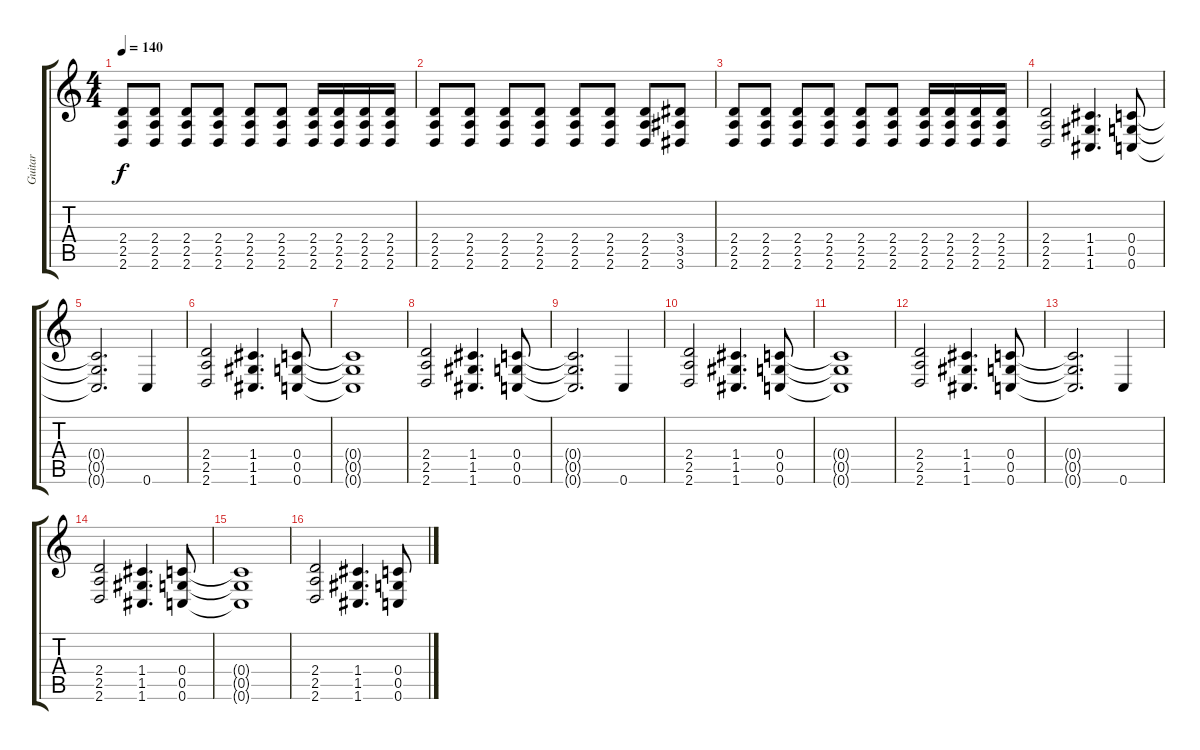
\track ("Guitar" "Guitar") {instrument distortionguitar}
\staff {score tabs}
\tuning (D4 A3 F3 C3 G2 C2) {hide}
\ts (4 4)
\tempo 140
\clef g2
\ks c
(2.4 2.5 2.6).8{dy f} (2.4 2.5 2.6).8 (2.4 2.5 2.6).8 (2.4 2.5 2.6).8 (2.4 2.5 2.6).8 (2.4 2.5 2.6).8 (2.4 2.5 2.6).16 (2.4 2.5 2.6).16 (2.4 2.5 2.6).16 (2.4 2.5 2.6).16 |
(2.4 2.5 2.6).8 (2.4 2.5 2.6).8 (2.4 2.5 2.6).8 (2.4 2.5 2.6).8 (2.4 2.5 2.6).8 (2.4 2.5 2.6).8 (2.4 2.5 2.6).8 (3.4 3.5 3.6).8 |
(2.4 2.5 2.6).8 (2.4 2.5 2.6).8 (2.4 2.5 2.6).8 (2.4 2.5 2.6).8 (2.4 2.5 2.6).8 (2.4 2.5 2.6).8 (2.4 2.5 2.6).16 (2.4 2.5 2.6).16 (2.4 2.5 2.6).16 (2.4 2.5 2.6).16 |
(2.4 2.5 2.6).2 (1.4 1.5 1.6).4{d} (0.4 0.5 0.6).8 |
(0.4{t} 0.5{t} 0.6{t}).2{d} 0.6.4 |
(2.4 2.5 2.6).2 (1.4 1.5 1.6).4{d} (0.4 0.5 0.6).8 |
(0.4{t} 0.5{t} 0.6{t}).1 |
(2.4 2.5 2.6).2 (1.4 1.5 1.6).4{d} (0.4 0.5 0.6).8 |
(0.4{t} 0.5{t} 0.6{t}).2{d} 0.6.4 |
(2.4 2.5 2.6).2 (1.4 1.5 1.6).4{d} (0.4 0.5 0.6).8 |
(0.4{t} 0.5{t} 0.6{t}).1 |
(2.4 2.5 2.6).2 (1.4 1.5 1.6).4{d} (0.4 0.5 0.6).8 |
(0.4{t} 0.5{t} 0.6{t}).2{d} 0.6.4 |
(2.4 2.5 2.6).2 (1.4 1.5 1.6).4{d} (0.4 0.5 0.6).8 |
(0.4{t} 0.5{t} 0.6{t}).1 |
(2.4 2.5 2.6).2 (1.4 1.5 1.6).4{d} (0.4 0.5 0.6).8
